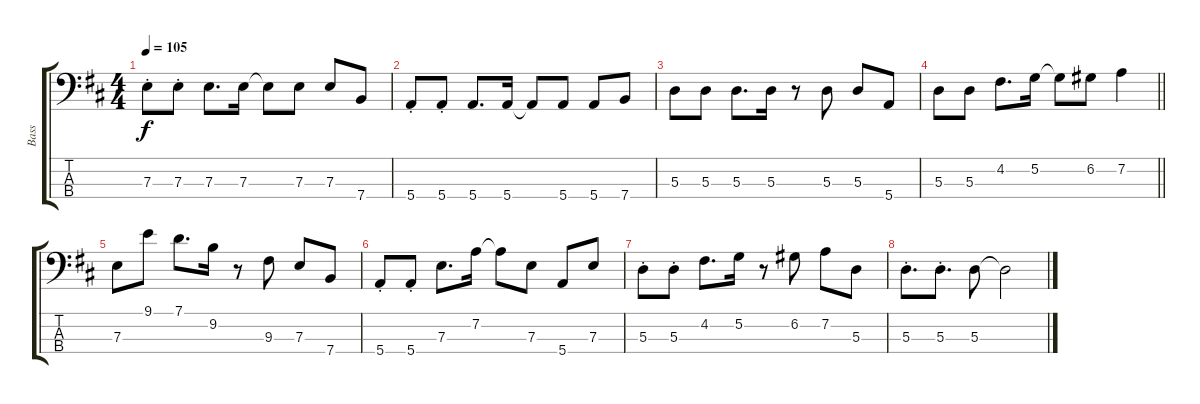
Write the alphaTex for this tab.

\track ("Bass" "Bass") {instrument electricbassfinger}
\staff {score tabs}
\tuning (G2 D2 A1 E1) {hide}
\ts (4 4)
\tempo 105
\clef f4
\ks d
7.3{st}.8{dy f} 7.3{st}.8 7.3.8{d} 7.3.16 7.3{t}.8 7.3.8 7.3.8 7.4.8 |
5.4{st}.8 5.4{st}.8 5.4.8{d} 5.4.16 5.4{t}.8 5.4.8 5.4.8 7.4.8 |
5.3.8 5.3.8 5.3.8{d} 5.3.16 r.8 5.3.8 5.3.8 5.4.8 |
\barLineRight lightlight
5.3.8 5.3.8 4.2.8{d} 5.2.16 5.2{t}.8 6.2.8 7.2.4 |
7.3.8 9.1.8 7.1.8{d} 9.2.16 r.8 9.3.8 7.3.8 7.4.8 |
5.4{st}.8 5.4{st}.8 7.3.8{d} 7.2.16 7.2{t}.8 7.3.8 5.4.8 7.3.8 |
5.3{st}.8 5.3{st}.8 4.2.8{d} 5.2.16 r.8 6.2.8 7.2.8 5.3.8 |
5.3{st}.8{d} 5.3{st}.8{d} 5.3.8 5.3{t}.2
